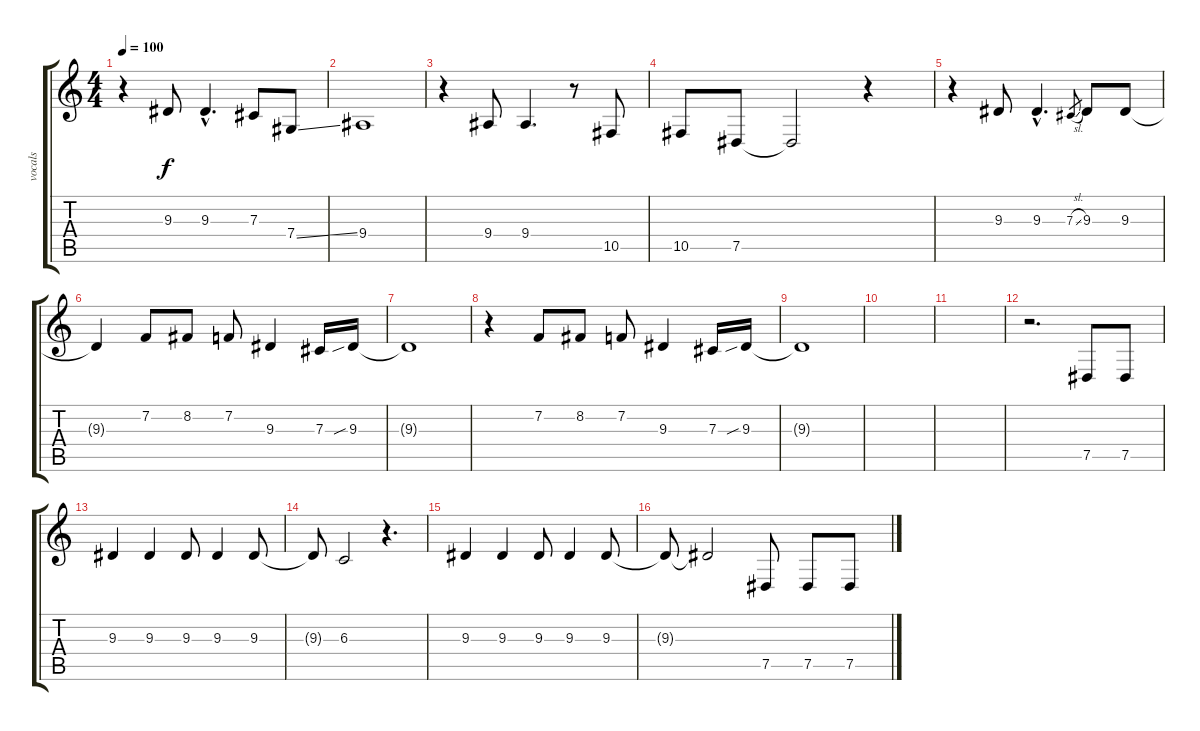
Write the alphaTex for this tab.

\track ("vocals" "vocals") {instrument oboe}
\staff {score tabs}
\tuning (Eb4 Bb3 Gb3 Db3 Ab2 Eb2) {hide}
\ts (4 4)
\tempo 100
\clef g2
\ks c
r.4{dy f} 9.3.8 9.3{hac}.4{d} 7.3.8 7.4{ss}.8 |
9.4.1 |
r.4 9.4.8 9.4.4{d} r.8 10.5.8 |
10.5.8 7.5.8 7.5{t}.2 r.4 |
r.4 9.3.8 9.3{hac}.4{d} 7.3{sl}.8{gr} 9.3.8 9.3.8 |
9.3{t}.4 7.2.8 8.2.8 7.2.8 9.3.4 7.3.16 9.3{sib}.16 |
9.3{t}.1 |
r.4 7.2.8 8.2.8 7.2.8 9.3.4 7.3.16 9.3{sib}.16 |
9.3{t}.1 |
|
|
r.2{d} 7.5.8 7.5.8 |
9.3.4 9.3.4 9.3.8 9.3.4 9.3.8 |
9.3{t}.8 6.3.2 r.4{d} |
9.3.4 9.3.4 9.3.8 9.3.4 9.3.8 |
9.3{t}.8 9.3{t}.2 7.5.8 7.5.8 7.5.8
